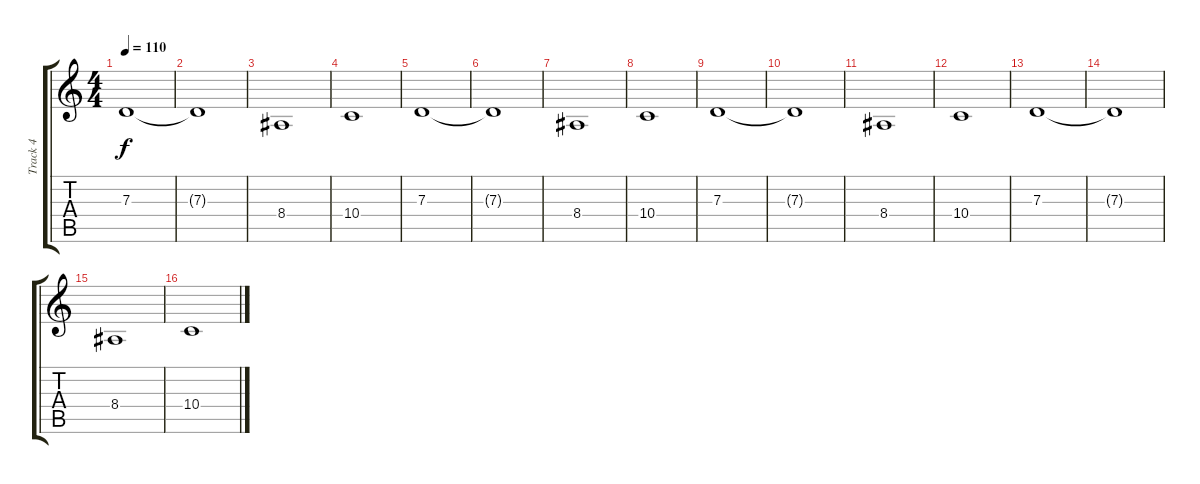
\track ("Track 4" "Track 4") {instrument stringensemble2}
\staff {score tabs}
\tuning (E4 B3 G3 D3 A2 E2) {hide}
\ts (4 4)
\tempo 110
\clef g2
\ks c
7.3.1{dy f} |
7.3{t}.1 |
8.4.1 |
10.4.1 |
7.3.1 |
7.3{t}.1 |
8.4.1 |
10.4.1 |
7.3.1 |
7.3{t}.1 |
8.4.1 |
10.4.1 |
7.3.1 |
7.3{t}.1 |
8.4.1 |
10.4.1
